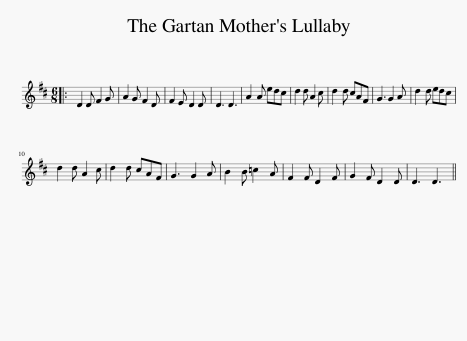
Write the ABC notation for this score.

X:1
L:1/8
M:6/8
I:linebreak $
K:D
V:1 treble
V:1
|: D2 D F2 G | A2 G F2 D | F2 E D2 D | D3 D3 | A2 A edc | %5
 d2 d A2 c | d2 d cAF | G3 G2 A | d2 d edc |$ d2 d A2 c | %10
 d2 d cAF | G3 G2 A | B2 B =c2 A | F2 F D2 F | G2 F D2 D | %15
 D3 D3 || %16
